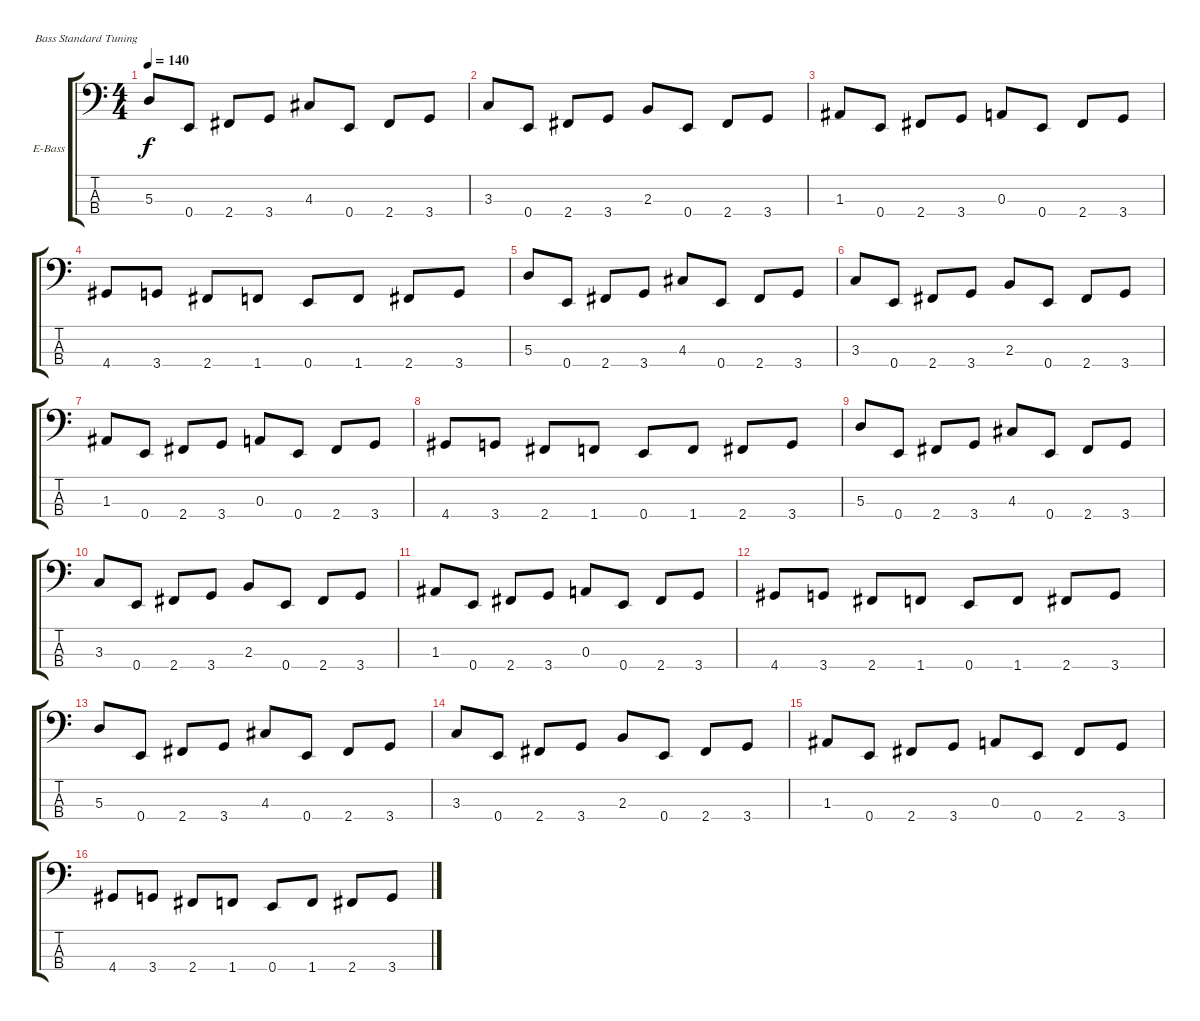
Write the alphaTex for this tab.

\bracketExtendMode groupsimilarinstruments
\firstSystemTrackNameOrientation horizontal
\otherSystemsTrackNameOrientation horizontal
\track ("Electric Bass" "E-Bass") {instrument electricbassfinger}
\staff {score tabs}
\tuning (G2 D2 A1 E1)
\ts (4 4)
\tempo 140
\clef f4
\ks c
5.3.8{dy f} 0.4.8 2.4.8 3.4.8 4.3.8 0.4.8 2.4.8 3.4.8 |
3.3.8 0.4.8 2.4.8 3.4.8 2.3.8 0.4.8 2.4.8 3.4.8 |
1.3.8 0.4.8 2.4.8 3.4.8 0.3.8 0.4.8 2.4.8 3.4.8 |
4.4.8 3.4.8 2.4.8 1.4.8 0.4.8 1.4.8 2.4.8 3.4.8 |
5.3.8 0.4.8 2.4.8 3.4.8 4.3.8 0.4.8 2.4.8 3.4.8 |
3.3.8 0.4.8 2.4.8 3.4.8 2.3.8 0.4.8 2.4.8 3.4.8 |
1.3.8 0.4.8 2.4.8 3.4.8 0.3.8 0.4.8 2.4.8 3.4.8 |
4.4.8 3.4.8 2.4.8 1.4.8 0.4.8 1.4.8 2.4.8 3.4.8 |
5.3.8 0.4.8 2.4.8 3.4.8 4.3.8 0.4.8 2.4.8 3.4.8 |
3.3.8 0.4.8 2.4.8 3.4.8 2.3.8 0.4.8 2.4.8 3.4.8 |
1.3.8 0.4.8 2.4.8 3.4.8 0.3.8 0.4.8 2.4.8 3.4.8 |
4.4.8 3.4.8 2.4.8 1.4.8 0.4.8 1.4.8 2.4.8 3.4.8 |
5.3.8 0.4.8 2.4.8 3.4.8 4.3.8 0.4.8 2.4.8 3.4.8 |
3.3.8 0.4.8 2.4.8 3.4.8 2.3.8 0.4.8 2.4.8 3.4.8 |
1.3.8 0.4.8 2.4.8 3.4.8 0.3.8 0.4.8 2.4.8 3.4.8 |
4.4.8 3.4.8 2.4.8 1.4.8 0.4.8 1.4.8 2.4.8 3.4.8
